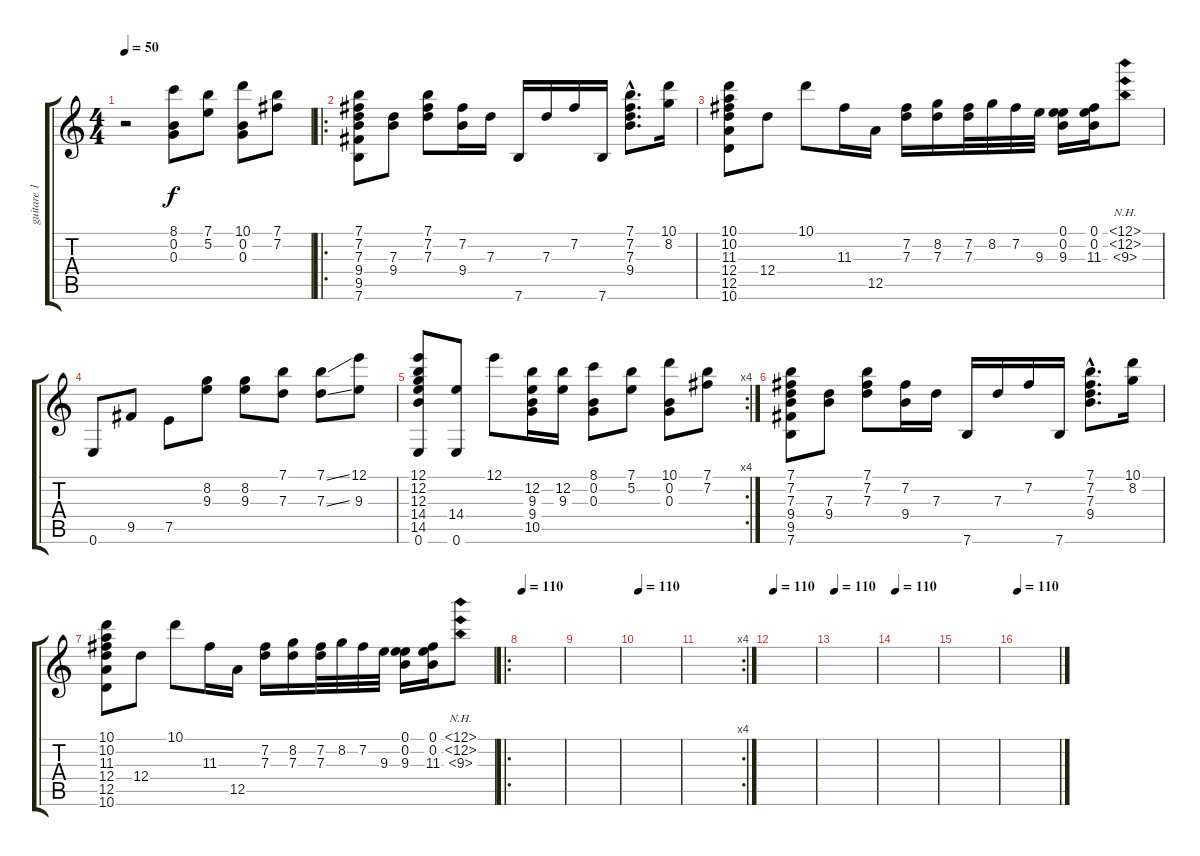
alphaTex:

\track ("guitare 1" "guitare 1") {instrument acousticguitarnylon}
\staff {score tabs}
\tuning (E4 B3 G3 D3 A2 E2) {hide}
\ts (4 4)
\tempo 50
\clef g2
\ks c
r.2{dy f instrument acousticguitarnylon} (8.1 0.2 0.3).8 (7.1 5.2).8 (10.1 0.2 0.3).8 (7.1 7.2).8 |
\ro
(7.1 7.2 7.3 9.4 9.5 7.6).8 (7.3 9.4).8 (7.1 7.2 7.3).8 (7.2 9.4).16 7.3.16 7.6.16 7.3.16 7.2.16 7.6.16 (7.1{hac} 7.2{hac} 7.3{hac} 9.4{hac}).8{d} (10.1 8.2).16 |
(10.1 10.2 11.3 12.4 12.5 10.6).8 12.4.8 10.1.8 11.3.16 12.5.16 (7.2 7.3).16 (8.2 7.3).16 (7.2 7.3).32 8.2.32 7.2.32 9.3.32 (0.1 0.2 9.3).16 (0.1 0.2 11.3).16 (12.1{nh} 0.2{nh} 9.3{nh}).8 |
0.6.8 9.5.8 7.5.8 (8.2 9.3).8 (8.2 9.3).8 (7.1 7.3).8 (7.1{ss} 7.3{ss}).8 (12.1 9.3).8 |
\rc 4
(12.1 12.2 12.3 14.4 14.5 0.6).8 (14.4 0.6).8 12.1.8 (12.2 9.3 9.4 10.5).16 (12.2 9.3).16 (8.1 0.2 0.3).8 (7.1 5.2).8 (10.1 0.2 0.3).8 (7.1 7.2).8 |
(7.1 7.2 7.3 9.4 9.5 7.6).8 (7.3 9.4).8 (7.1 7.2 7.3).8 (7.2 9.4).16 7.3.16 7.6.16 7.3.16 7.2.16 7.6.16 (7.1{hac} 7.2{hac} 7.3{hac} 9.4{hac}).8{d} (10.1 8.2).16 |
(10.1 10.2 11.3 12.4 12.5 10.6).8 12.4.8 10.1.8 11.3.16 12.5.16 (7.2 7.3).16{volume 11} (8.2 7.3).16 (7.2 7.3).32{volume 8} 8.2.32 7.2.32 9.3.32{volume 4} (0.1 0.2 9.3).16 (0.1 0.2 11.3).16{volume 2} (12.1{nh} 0.2{nh} 9.3{nh}).8 |
\ro
\tempo 110
|
|
\tempo 110
|
\rc 4
|
\tempo 110
|
\tempo 110
|
\tempo 110
|
|
\tempo 110
